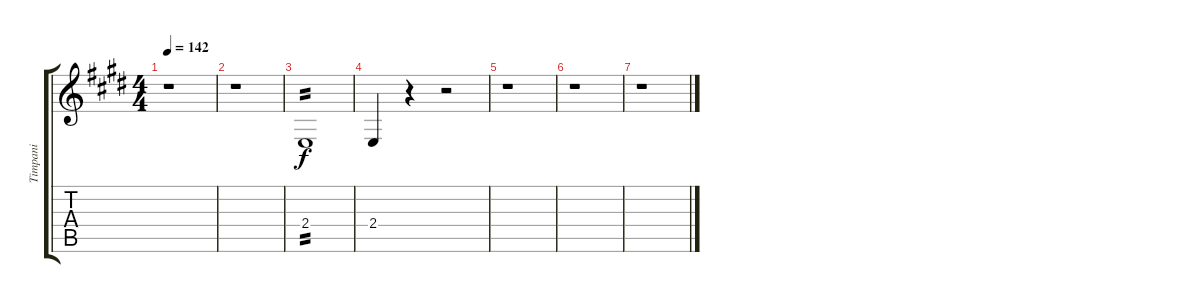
\track ("Timpani" "Timpani") {instrument timpani}
\staff {score tabs}
\tuning (E4 B3 G3 D3 A2 E2) {hide}
\ts (4 4)
\tempo 142
\clef g2
\ks e
r.1{dy f} |
r.1 |
2.4.1{tp 2} |
2.4.4 r.4 r.2 |
r.1 |
r.1 |
r.1
